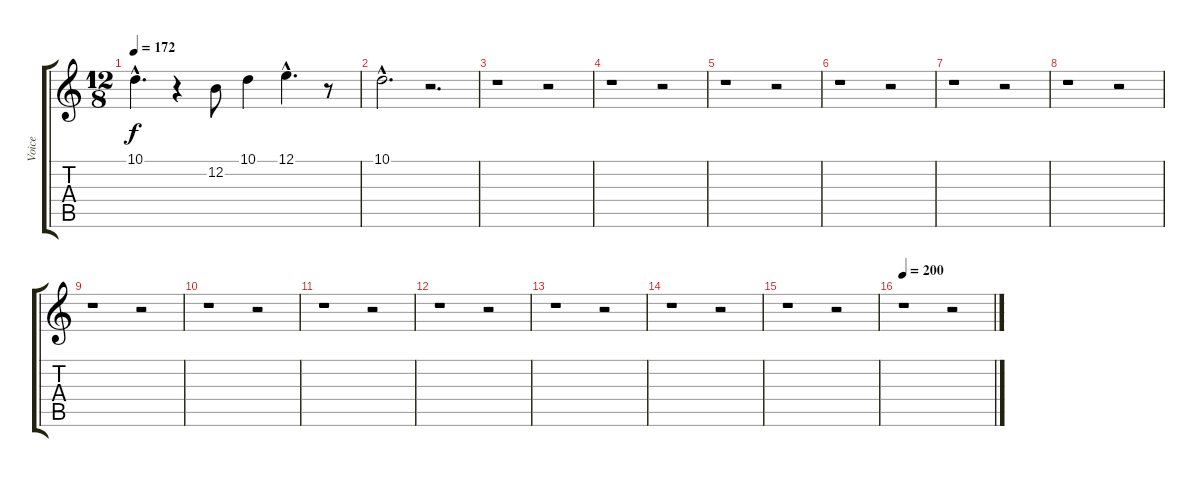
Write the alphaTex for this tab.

\track ("Voice" "Voice") {instrument flute}
\staff {score tabs}
\tuning (E4 B3 G3 D3 A2 E2) {hide}
\ts (12 8)
\tempo 172
\clef g2
\ks c
10.1{hac t}.4{d dy f} r.4 12.2.8 10.1.4 12.1{hac}.4{d} r.8 |
10.1{hac}.2{d} r.2{d} |
r.1 r.2 |
r.1 r.2 |
r.1 r.2 |
r.1 r.2 |
r.1 r.2 |
r.1 r.2 |
r.1 r.2 |
r.1 r.2 |
r.1 r.2 |
r.1 r.2 |
r.1 r.2 |
r.1 r.2 |
r.1 r.2 |
\tempo 200
r.1 r.2
